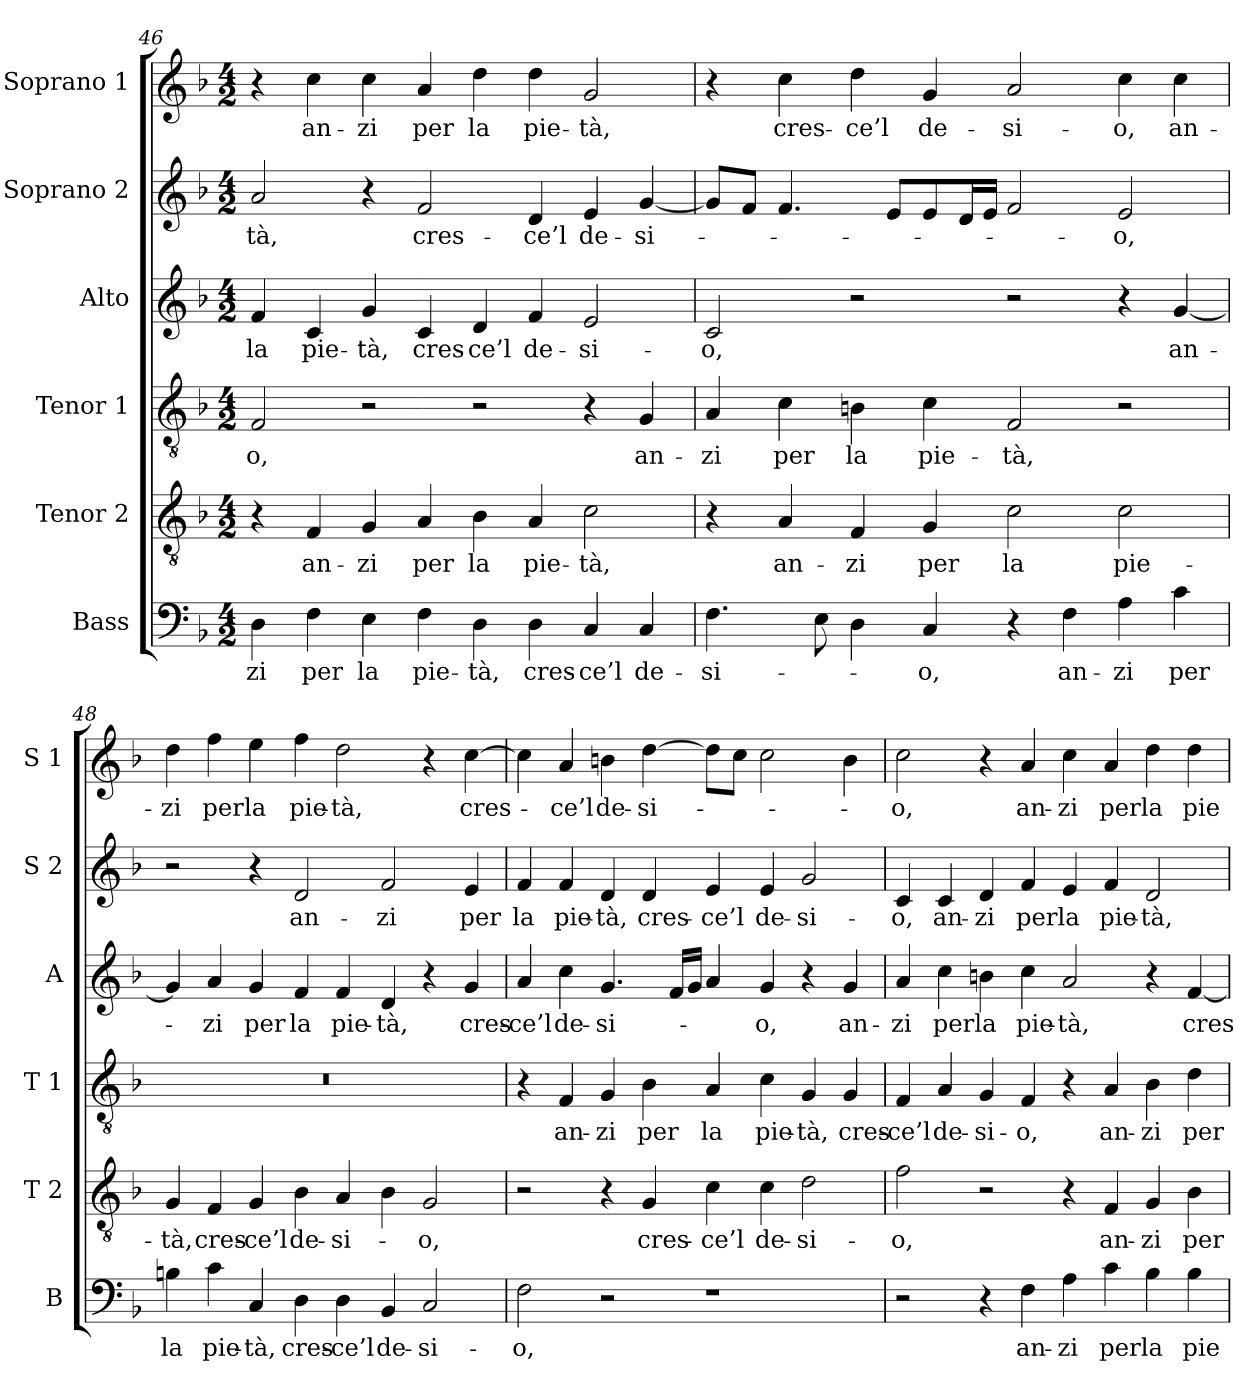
**kern	**text	**kern	**text	**kern	**text	**kern	**text	**kern	**text	**kern	**text
*part6	*part6	*part5	*part5	*part4	*part4	*part3	*part3	*part2	*part2	*part1	*part1
*staff6	*staff6	*staff5	*staff5	*staff4	*staff4	*staff3	*staff3	*staff2	*staff2	*staff1	*staff1
*I"Bass	*	*I"Tenor 2	*	*I"Tenor 1	*	*I"Alto	*	*I"Soprano 2	*	*I"Soprano 1	*
*I'B	*	*I'T 2	*	*I'T 1	*	*I'A	*	*I'S 2	*	*I'S 1	*
*clefF4	*	*clefGv2	*	*clefGv2	*	*clefG2	*	*clefG2	*	*clefG2	*
*k[b-]	*	*k[b-]	*	*k[b-]	*	*k[b-]	*	*k[b-]	*	*k[b-]	*
*F:	*	*F:	*	*F:	*	*F:	*	*F:	*	*F:	*
*M4/2	*	*M4/2	*	*M4/2	*	*M4/2	*	*M4/2	*	*M4/2	*
=46	=46	=46	=46	=46	=46	=46	=46	=46	=46	=46	=46
!	!LO:LY:b	!	!	!	!LO:LY:b	!	!LO:LY:b	!	!LO:LY:b	!	!
4D\	-zi	4r	.	2F/	-o,	4f/	la	2a/	-tà,	4r	.
!	!LO:LY:b	!	!LO:LY:b	!	!	!	!LO:LY:b	!	!	!	!LO:LY:b
4F\	per	4F/	an-	.	.	4c/	pie-	.	.	4cc\	an-
!	!LO:LY:b	!	!LO:LY:b	!	!	!	!LO:LY:b	!	!	!	!LO:LY:b
4E\	la	4G/	-zi	2r	.	4g/	-tà,	4r	.	4cc\	-zi
!	!LO:LY:b	!	!LO:LY:b	!	!	!	!LO:LY:b	!	!LO:LY:b	!	!LO:LY:b
4F\	pie-	4A/	per	.	.	4c/	cres-	2f/	cres-	4a/	per
!	!LO:LY:b	!	!LO:LY:b	!	!	!	!LO:LY:b	!	!	!	!LO:LY:b
4D\	-tà,	4B-\	la	2r	.	4d/	-ce’l	.	.	4dd\	la
!	!LO:LY:b	!	!LO:LY:b	!	!	!	!LO:LY:b	!	!LO:LY:b	!	!LO:LY:b
4D\	cres-	4A/	pie-	.	.	4f/	de-	4d/	-ce’l	4dd\	pie-
!	!LO:LY:b	!	!LO:LY:b	!	!	!	!LO:LY:b	!	!LO:LY:b	!	!LO:LY:b
4C/	-ce’l	2c\	-tà,	4r	.	2e/	-si-	4e/	de-	2g/	-tà,
!	!LO:LY:b	!	!	!	!LO:LY:b	!	!	!	!LO:LY:b	!	!
4C/	de-	.	.	4G/	an-	.	.	[4g/	-si-	.	.
=47	=47	=47	=47	=47	=47	=47	=47	=47	=47	=47	=47
!	!LO:LY:b	!	!	!	!LO:LY:b	!	!LO:LY:b	!	!	!	!
4.F\	-si-	4r	.	4A/	-zi	2c/	-o,	8g/L]	.	4r	.
.	.	.	.	.	.	.	.	8f/J	.	.	.
!	!	!	!LO:LY:b	!	!LO:LY:b	!	!	!	!	!	!LO:LY:b
.	.	4A/	an-	4c\	per	.	.	4.f/	.	4cc\	cres-
8E\	.	.	.	.	.	.	.	.	.	.	.
!	!	!	!LO:LY:b	!	!LO:LY:b	!	!	!	!	!	!LO:LY:b
4D\	.	4F/	-zi	4Bn\	la	2r	.	.	.	4dd\	-ce’l
.	.	.	.	.	.	.	.	8e/L	.	.	.
!	!LO:LY:b	!	!LO:LY:b	!	!LO:LY:b	!	!	!	!	!	!LO:LY:b
4C/	-o,	4G/	per	4c\	pie-	.	.	8e/	.	4g/	de-
.	.	.	.	.	.	.	.	16d/L	.	.	.
.	.	.	.	.	.	.	.	16e/JJ	.	.	.
!	!	!	!LO:LY:b	!	!LO:LY:b	!	!	!	!	!	!LO:LY:b
4r	.	2c\	la	2F/	-tà,	2r	.	2f/	.	2a/	-si-
!	!LO:LY:b	!	!	!	!	!	!	!	!	!	!
4F\	an-	.	.	.	.	.	.	.	.	.	.
!	!LO:LY:b	!	!LO:LY:b	!	!	!	!	!	!LO:LY:b	!	!LO:LY:b
4A\	-zi	2c\	pie-	2r	.	4r	.	2e/	-o,	4cc\	-o,
!	!LO:LY:b	!	!	!	!	!	!LO:LY:b	!	!	!	!LO:LY:b
4c\	per	.	.	.	.	[4g/	an-	.	.	4cc\	an-
!!LO:LB:g=z
=48	=48	=48	=48	=48	=48	=48	=48	=48	=48	=48	=48
!	!LO:LY:b	!	!LO:LY:b	!	!	!	!	!	!	!	!LO:LY:b
4Bn\	la	4G/	-tà,	0r	.	4g/]	.	2r	.	4dd\	-zi
!	!LO:LY:b	!	!LO:LY:b	!	!	!	!LO:LY:b	!	!	!	!LO:LY:b
4c\	pie-	4F/	cres-	.	.	4a/	-zi	.	.	4ff\	per
!	!LO:LY:b	!	!LO:LY:b	!	!	!	!LO:LY:b	!	!	!	!LO:LY:b
4C/	-tà,	4G/	-ce’l	.	.	4g/	per	4r	.	4ee\	la
!	!LO:LY:b	!	!LO:LY:b	!	!	!	!LO:LY:b	!	!LO:LY:b	!	!LO:LY:b
4D\	cres-	4B-\	de-	.	.	4f/	la	2d/	an-	4ff\	pie-
!	!LO:LY:b	!	!LO:LY:b	!	!	!	!LO:LY:b	!	!	!	!LO:LY:b
4D\	-ce’l	4A/	-si-	.	.	4f/	pie-	.	.	2dd\	-tà,
!	!LO:LY:b	!	!	!	!	!	!LO:LY:b	!	!LO:LY:b	!	!
4BB-/	de-	4B-\	.	.	.	4d/	-tà,	2f/	-zi	.	.
!	!LO:LY:b	!	!LO:LY:b	!	!	!	!	!	!	!	!
2C/	-si-	2G/	-o,	.	.	4r	.	.	.	4r	.
!	!	!	!	!	!	!	!LO:LY:b	!	!LO:LY:b	!	!LO:LY:b
.	.	.	.	.	.	4g/	cres-	4e/	per	[4cc\	cres-
=49	=49	=49	=49	=49	=49	=49	=49	=49	=49	=49	=49
!	!LO:LY:b	!	!	!	!	!	!LO:LY:b	!	!LO:LY:b	!	!
2F\	-o,	2r	.	4r	.	4a/	-ce’l	4f/	la	4cc\]	.
!	!	!	!	!	!LO:LY:b	!	!LO:LY:b	!	!LO:LY:b	!	!LO:LY:b
.	.	.	.	4F/	an-	4cc\	de-	4f/	pie-	4a/	-ce’l
!	!	!	!	!	!LO:LY:b	!	!LO:LY:b	!	!LO:LY:b	!	!LO:LY:b
2r	.	4r	.	4G/	-zi	4.g/	-si-	4d/	-tà,	4bn\	de-
!	!	!	!LO:LY:b	!	!LO:LY:b	!	!	!	!LO:LY:b	!	!LO:LY:b
.	.	4G/	cres-	4B-\	per	.	.	4d/	cres-	[4dd\	-si-
.	.	.	.	.	.	16f/LL	.	.	.	.	.
.	.	.	.	.	.	16g/JJ	.	.	.	.	.
!	!	!	!LO:LY:b	!	!LO:LY:b	!	!	!	!LO:LY:b	!	!
1r	.	4c\	-ce’l	4A/	la	4a/	.	4e/	-ce’l	8dd\L]	.
.	.	.	.	.	.	.	.	.	.	8cc\J	.
!	!	!	!LO:LY:b	!	!LO:LY:b	!	!LO:LY:b	!	!LO:LY:b	!	!
.	.	4c\	de-	4c\	pie-	4g/	-o,	4e/	de-	2cc\	.
!	!	!	!LO:LY:b	!	!LO:LY:b	!	!	!	!LO:LY:b	!	!
.	.	2d\	-si-	4G/	-tà,	4r	.	2g/	-si-	.	.
!	!	!	!	!	!LO:LY:b	!	!LO:LY:b	!	!	!	!
.	.	.	.	4G/	cres-	4g/	an-	.	.	4b\	.
!!LO:LB:g=z
=50	=50	=50	=50	=50	=50	=50	=50	=50	=50	=50	=50
!	!	!	!LO:LY:b	!	!LO:LY:b	!	!LO:LY:b	!	!LO:LY:b	!	!LO:LY:b
2r	.	2f\	-o,	4F/	-ce’l	4a/	-zi	4c/	-o,	2cc\	-o,
!	!	!	!	!	!LO:LY:b	!	!LO:LY:b	!	!LO:LY:b	!	!
.	.	.	.	4A/	de-	4cc\	per	4c/	an-	.	.
!	!	!	!	!	!LO:LY:b	!	!LO:LY:b	!	!LO:LY:b	!	!
4r	.	2r	.	4G/	-si-	4bn\	la	4d/	-zi	4r	.
!	!LO:LY:b	!	!	!	!LO:LY:b	!	!LO:LY:b	!	!LO:LY:b	!	!LO:LY:b
4F\	an-	.	.	4F/	-o,	4cc\	pie-	4f/	per	4a/	an-
!	!LO:LY:b	!	!	!	!	!	!LO:LY:b	!	!LO:LY:b	!	!LO:LY:b
4A\	-zi	4r	.	4r	.	2a/	-tà,	4e/	la	4cc\	-zi
!	!LO:LY:b	!	!LO:LY:b	!	!LO:LY:b	!	!	!	!LO:LY:b	!	!LO:LY:b
4c\	per	4F/	an-	4A/	an-	.	.	4f/	pie-	4a/	per
!	!LO:LY:b	!	!LO:LY:b	!	!LO:LY:b	!	!	!	!LO:LY:b	!	!LO:LY:b
4B-\	la	4G/	-zi	4B-\	-zi	4r	.	2d/	-tà,	4dd\	la
!	!LO:LY:b	!	!LO:LY:b	!	!LO:LY:b	!	!LO:LY:b	!	!	!	!LO:LY:b
4B-\	pie-	4B-\	per	4d\	per	[4f/	cres-	.	.	4dd\	pie-
=	=	=	=	=	=	=	=	=	=	=	=
*-	*-	*-	*-	*-	*-	*-	*-	*-	*-	*-	*-
